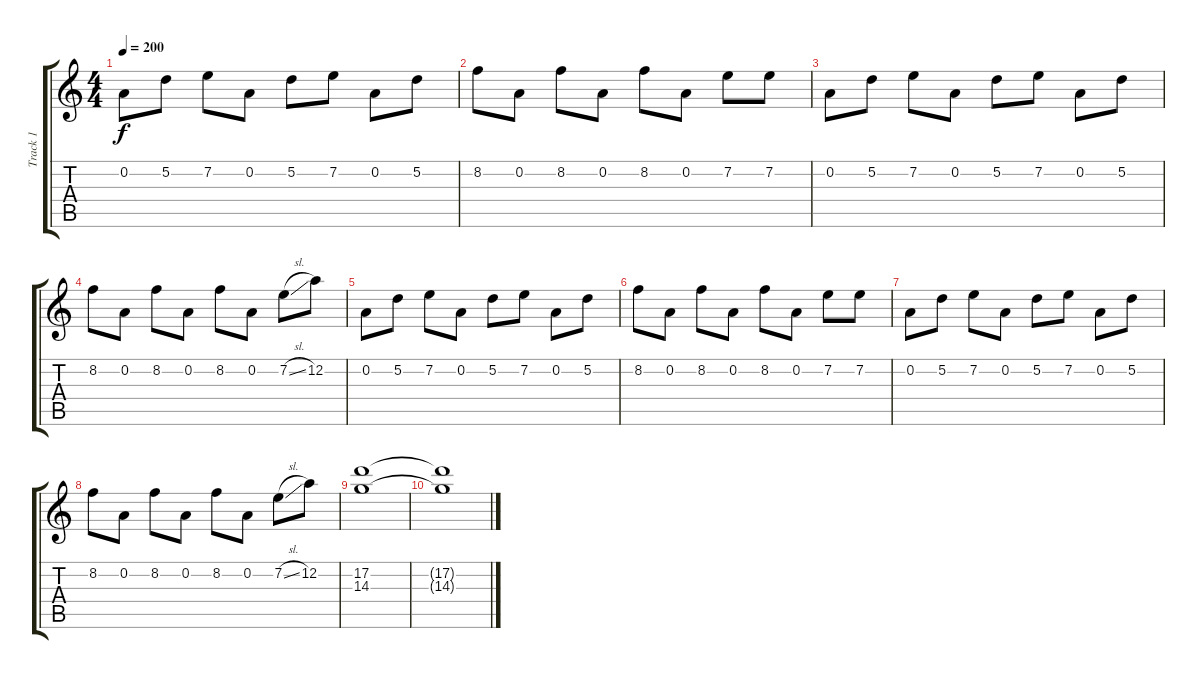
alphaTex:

\track ("Track 1" "Track 1") {instrument distortionguitar}
\staff {score tabs}
\tuning (D4 A3 F3 C3 G2 C2) {hide}
\ts (4 4)
\tempo 200
\clef g2
\ks c
0.2.8{dy f} 5.2.8 7.2.8 0.2.8 5.2.8 7.2.8 0.2.8 5.2.8 |
8.2.8 0.2.8 8.2.8 0.2.8 8.2.8 0.2.8 7.2.8 7.2.8 |
0.2.8 5.2.8 7.2.8 0.2.8 5.2.8 7.2.8 0.2.8 5.2.8 |
8.2.8 0.2.8 8.2.8 0.2.8 8.2.8 0.2.8 7.2{sl}.8 12.2.8 |
0.2.8 5.2.8 7.2.8 0.2.8 5.2.8 7.2.8 0.2.8 5.2.8 |
8.2.8 0.2.8 8.2.8 0.2.8 8.2.8 0.2.8 7.2.8 7.2.8 |
0.2.8 5.2.8 7.2.8 0.2.8 5.2.8 7.2.8 0.2.8 5.2.8 |
8.2.8 0.2.8 8.2.8 0.2.8 8.2.8 0.2.8 7.2{sl}.8 12.2.8 |
(17.2 14.3).1 |
(17.2{t} 14.3{t}).1
